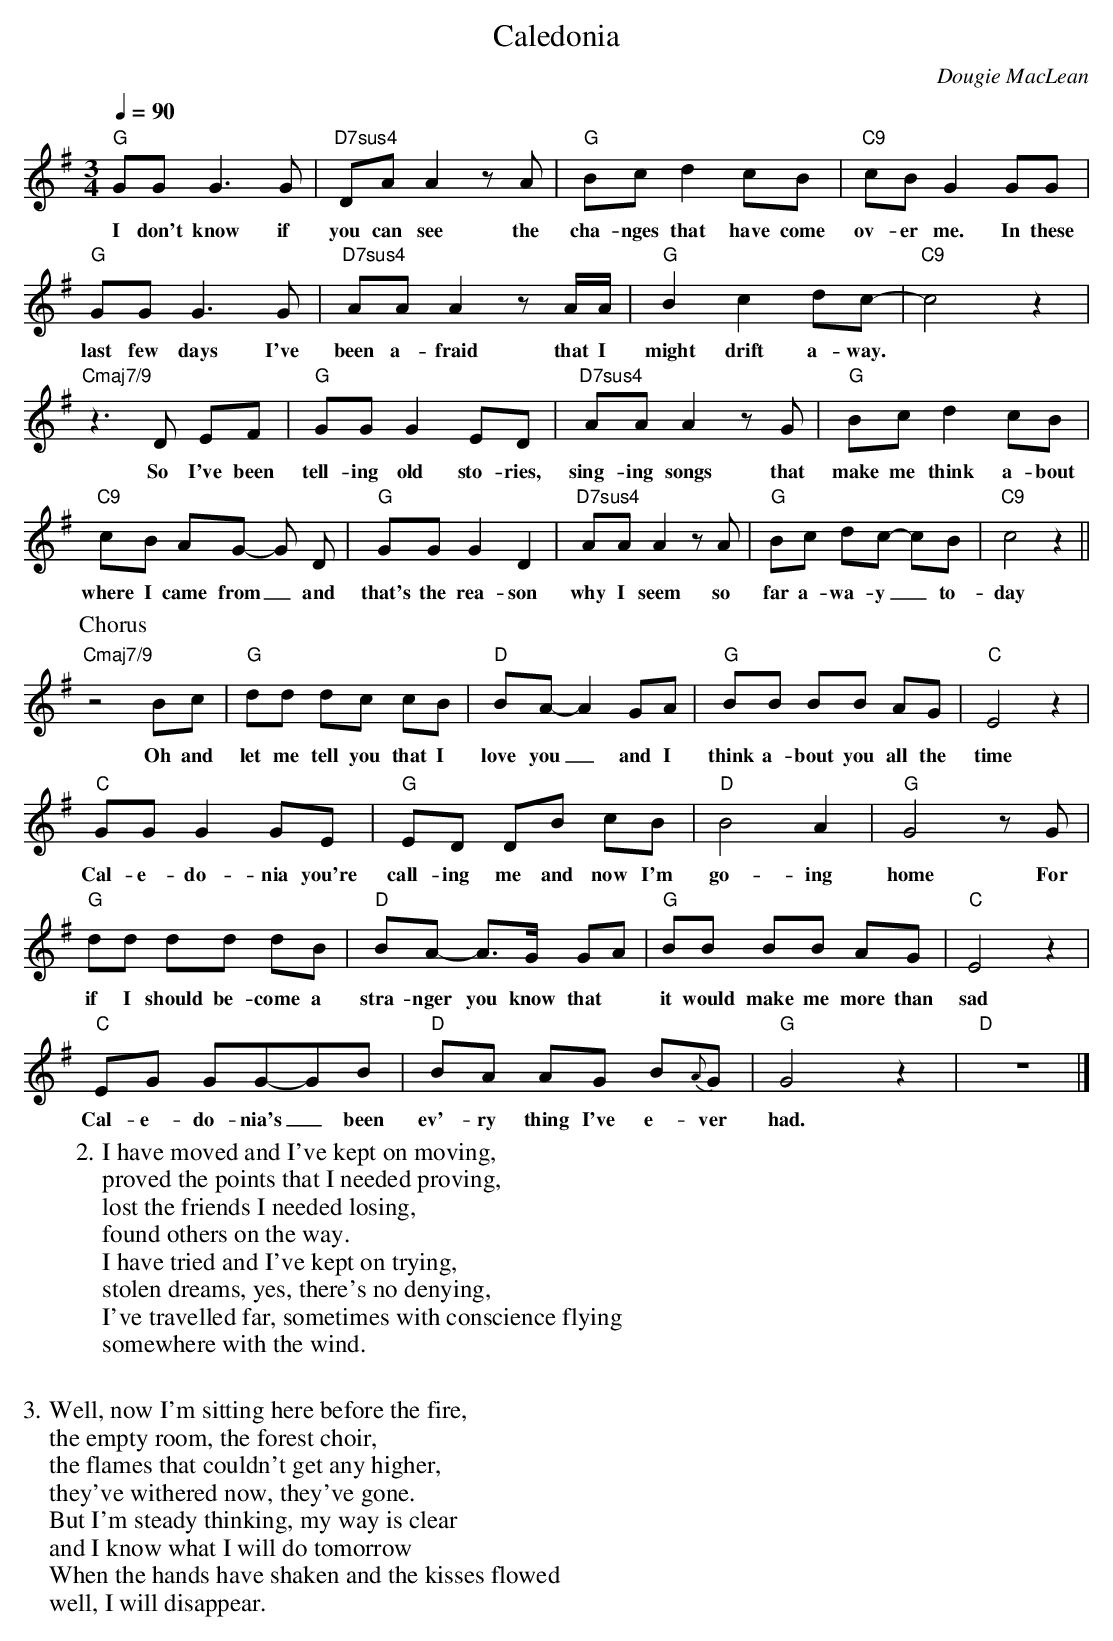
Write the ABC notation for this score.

X:1
T:Caledonia
C:Dougie MacLean
M:3/4
L:1/8
Q:1/4=90
K:G
"G"GG G3 G | "D7sus4"DA A2 z A | "G"Bc d2 cB | \
w:I don't know if | you can see the | cha-nges that have come |
"C9"cB G2 GG |
w:ov-er me. In these |
"G"GG G3 G | "D7sus4"AA A2 z A/2A/2 | "G"B2 c2 dc- | "C9"c4 z2 |
w:last few days I've | been a-fraid that I | might drift a-way. |
"Cmaj7/9"z3 D EF | "G"GG G2 ED | "D7sus4"AA A2 z G | \
w:So I've been | tell-ing old sto-ries, | sing-ing songs that |
"G"Bc d2 cB |
w:make me think a-bout |
"C9"cB AG- G D | "G"GG G2 D2 | "D7sus4"AA A2 z A | \
w:where I came from_ and | that's the rea-son | why I seem so |
"G"Bc dc- cB | "C9"c4 z2 ||
w:far a-wa-y_ to- | day |
P:Chorus
"Cmaj7/9"z4 Bc | "G"dd dc cB | "D"BA-A2 GA | \
w:Oh and | let me tell you that I | love you_ and I |
"G"BB BB AG | "C"E4 z2 |
w:think a-bout you all the | time |
"C"GG G2 GE | "G"ED DB cB | "D"B4 A2 | "G"G4 z G |
w:Cal-e-do- nia you're | call-ing me and now I'm | go-ing | home For |
"G"dd dd dB | "D"BA- A>G GA | \
w:if I should be-come a | stra-nger you know that |
"G"BB BB AG | "C"E4 z2 |
w:it would make me more than | sad |
"C"EG GG-GB | "D"BA AG B{A}G | "G"G4 z2 | "D"z6 |]
w:Cal-e-do-nia's_ been ev'-ry thing I've e-ver had.
W:2. I have moved and I've kept on moving,
W:proved the points that I needed proving,
W:lost the friends I needed losing,
W:found others on the way.
W:I have tried and I've kept on trying,
W:stolen dreams, yes, there's no denying,
W:I've travelled far, sometimes with conscience flying
W:somewhere with the wind.
W:
W:3. Well, now I'm sitting here before the fire,
W:the empty room, the forest choir,
W:the flames that couldn't get any higher,
W:they've withered now, they've gone.
W:But I'm steady thinking, my way is clear
W:and I know what I will do tomorrow
W:When the hands have shaken and the kisses flowed
W:well, I will disappear.
